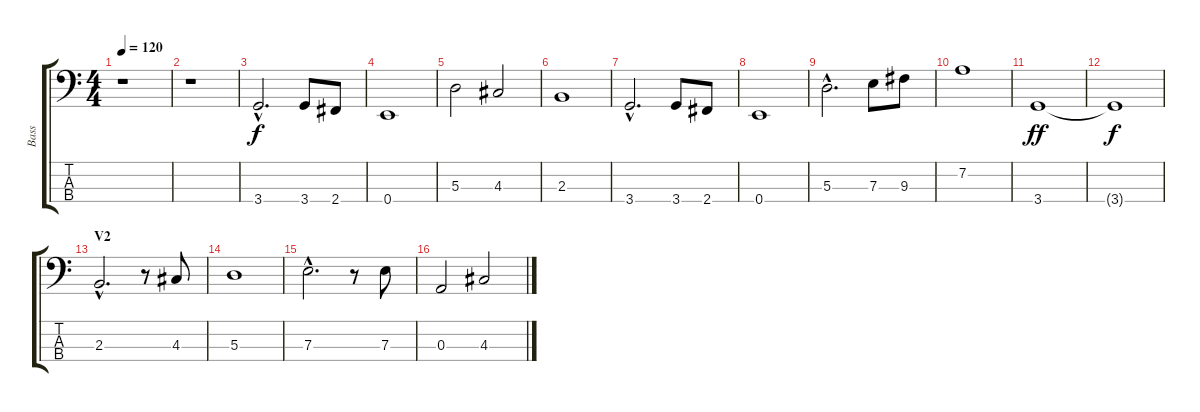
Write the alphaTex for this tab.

\track ("Bass" "Bass") {instrument electricbasspick}
\staff {score tabs}
\tuning (G2 D2 A1 E1) {hide}
\ts (4 4)
\tempo 120
\clef f4
\ks c
r.1{dy f} |
r.1 |
3.4{hac}.2{d} 3.4.8 2.4.8 |
0.4.1 |
5.3.2 4.3.2 |
2.3.1 |
3.4{hac}.2{d} 3.4.8 2.4.8 |
0.4.1 |
5.3{hac}.2{d} 7.3.8 9.3.8 |
7.2.1 |
3.4.1{dy ff} |
3.4{t}.1{dy f} |
\section ("" "V2")
2.3{hac}.2{d} r.8 4.3.8 |
5.3.1 |
7.3{hac}.2{d} r.8 7.3.8 |
0.3.2 4.3.2
